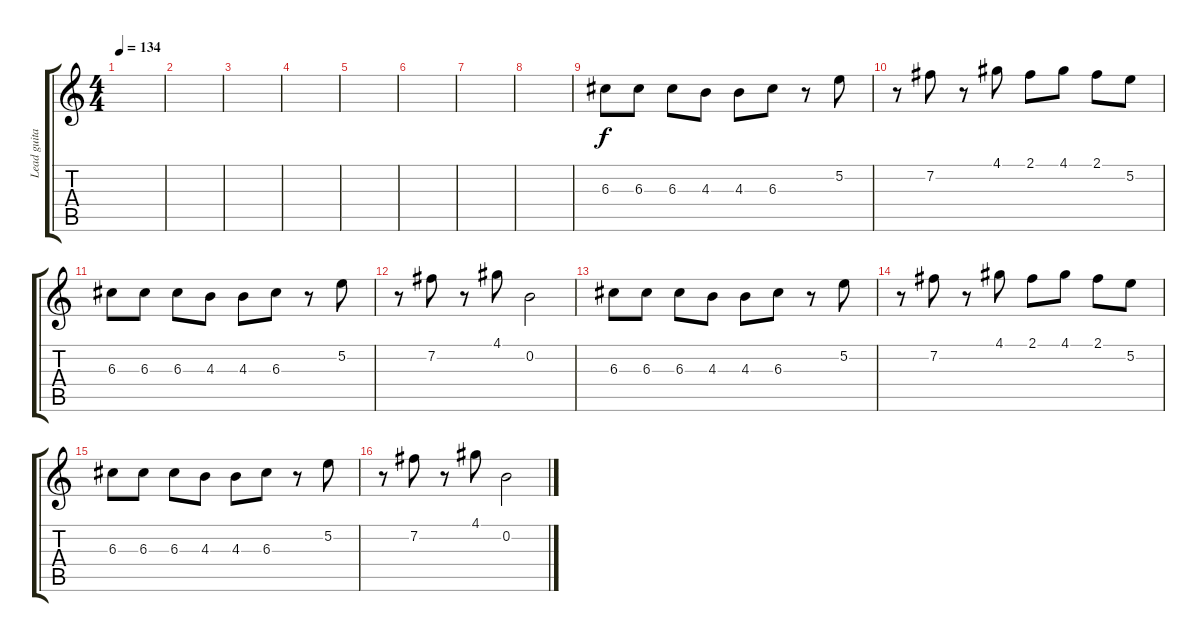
\track ("Lead guitar" "Lead guita") {instrument overdrivenguitar}
\staff {score tabs}
\tuning (E4 B3 G3 D3 A2 E2) {hide}
\ts (4 4)
\tempo 134
\clef g2
\ks c
|
|
|
|
|
|
|
|
6.3.8 6.3.8 6.3.8 4.3.8 4.3.8 6.3.8 r.8 5.2.8 |
r.8 7.2.8 r.8 4.1.8 2.1.8 4.1.8 2.1.8 5.2.8 |
6.3.8 6.3.8 6.3.8 4.3.8 4.3.8 6.3.8 r.8 5.2.8 |
r.8 7.2.8 r.8 4.1.8 0.2.2 |
6.3.8 6.3.8 6.3.8 4.3.8 4.3.8 6.3.8 r.8 5.2.8 |
r.8 7.2.8 r.8 4.1.8 2.1.8 4.1.8 2.1.8 5.2.8 |
6.3.8 6.3.8 6.3.8 4.3.8 4.3.8 6.3.8 r.8 5.2.8 |
r.8 7.2.8 r.8 4.1.8 0.2.2
